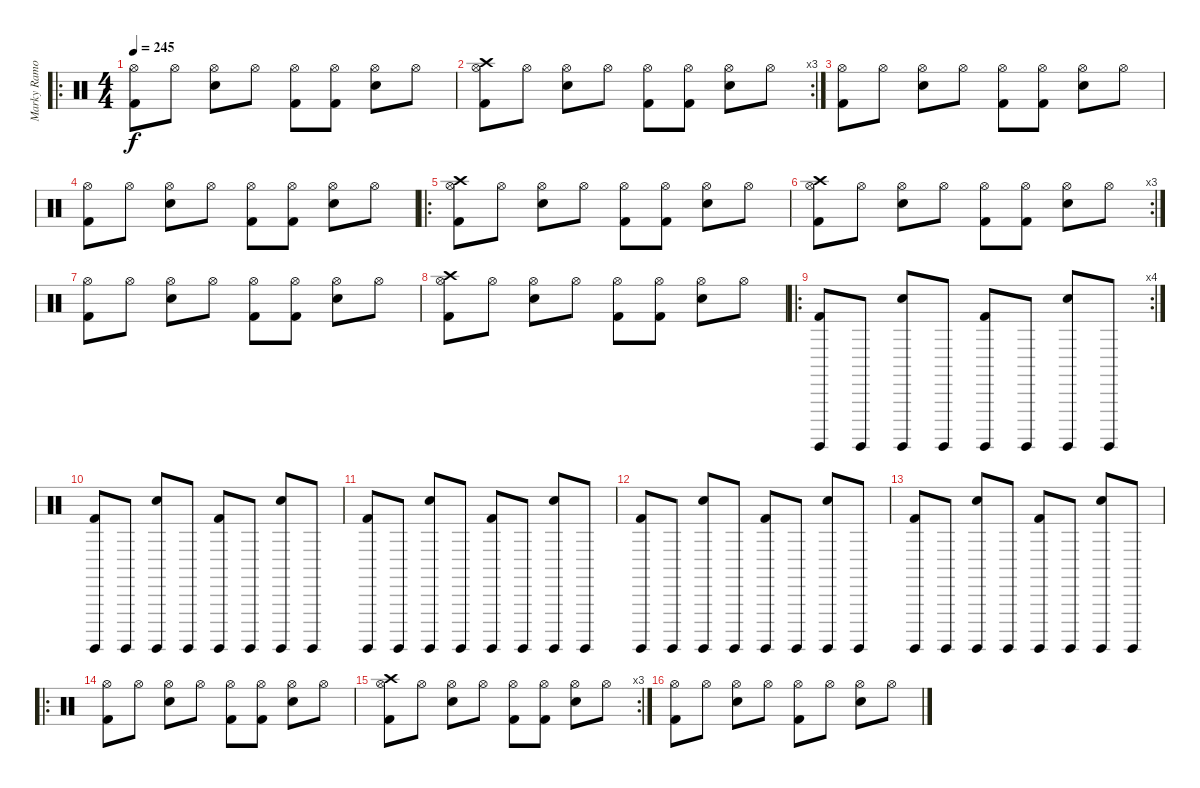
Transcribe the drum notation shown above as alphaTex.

\track ("Marky Ramone" "Marky Ramo") {instrument percussion}
\staff {score}
\articulation defaults
\ro
\ts (4 4)
\tempo 245
\clef neutral
\ks c
("Kick (hit) 2" "Hi-Hat (open)").8{dy f} "Hi-Hat (open)".8 ("Electric Snare (hit)" "Hi-Hat (open)").8 "Hi-Hat (open)".8 ("Kick (hit) 2" "Hi-Hat (open)").8 ("Kick (hit) 2" "Hi-Hat (open)").8 ("Electric Snare (hit)" "Hi-Hat (open)").8 "Hi-Hat (open)".8 |
\rc 3
("Crash high (hit)" "Kick (hit) 2" "Hi-Hat (open)").8 "Hi-Hat (open)".8 ("Electric Snare (hit)" "Hi-Hat (open)").8 "Hi-Hat (open)".8 ("Kick (hit) 2" "Hi-Hat (open)").8 ("Kick (hit) 2" "Hi-Hat (open)").8 ("Electric Snare (hit)" "Hi-Hat (open)").8 "Hi-Hat (open)".8 |
("Kick (hit) 2" "Hi-Hat (open)").8 "Hi-Hat (open)".8 ("Electric Snare (hit)" "Hi-Hat (open)").8 "Hi-Hat (open)".8 ("Kick (hit) 2" "Hi-Hat (open)").8 ("Kick (hit) 2" "Hi-Hat (open)").8 ("Electric Snare (hit)" "Hi-Hat (open)").8 "Hi-Hat (open)".8 |
("Kick (hit) 2" "Hi-Hat (open)").8 "Hi-Hat (open)".8 ("Electric Snare (hit)" "Hi-Hat (open)").8 "Hi-Hat (open)".8 ("Kick (hit) 2" "Hi-Hat (open)").8 ("Kick (hit) 2" "Hi-Hat (open)").8 ("Electric Snare (hit)" "Hi-Hat (open)").8 "Hi-Hat (open)".8 |
\ro
("Crash high (hit)" "Kick (hit) 2" "Hi-Hat (open)").8 "Hi-Hat (open)".8 ("Electric Snare (hit)" "Hi-Hat (open)").8 "Hi-Hat (open)".8 ("Kick (hit) 2" "Hi-Hat (open)").8 ("Kick (hit) 2" "Hi-Hat (open)").8 ("Electric Snare (hit)" "Hi-Hat (open)").8 "Hi-Hat (open)".8 |
\rc 3
("Crash high (hit)" "Kick (hit) 2" "Hi-Hat (open)").8 "Hi-Hat (open)".8 ("Electric Snare (hit)" "Hi-Hat (open)").8 "Hi-Hat (open)".8 ("Kick (hit) 2" "Hi-Hat (open)").8 ("Kick (hit) 2" "Hi-Hat (open)").8 ("Electric Snare (hit)" "Hi-Hat (open)").8 "Hi-Hat (open)".8 |
("Kick (hit) 2" "Hi-Hat (open)").8 "Hi-Hat (open)".8 ("Electric Snare (hit)" "Hi-Hat (open)").8 "Hi-Hat (open)".8 ("Kick (hit) 2" "Hi-Hat (open)").8 ("Kick (hit) 2" "Hi-Hat (open)").8 ("Electric Snare (hit)" "Hi-Hat (open)").8 "Hi-Hat (open)".8 |
("Crash high (hit)" "Kick (hit) 2" "Hi-Hat (open)").8 "Hi-Hat (open)".8 ("Electric Snare (hit)" "Hi-Hat (open)").8 "Hi-Hat (open)".8 ("Kick (hit) 2" "Hi-Hat (open)").8 ("Kick (hit) 2" "Hi-Hat (open)").8 ("Electric Snare (hit)" "Hi-Hat (open)").8 "Hi-Hat (open)".8 |
\ro
\rc 4
("Kick (hit) 2" "Surdo (hit)").8 "Surdo (hit)".8 ("Electric Snare (hit)" "Surdo (hit)").8 "Surdo (hit)".8 ("Kick (hit) 2" "Surdo (hit)").8 "Surdo (hit)".8 ("Electric Snare (hit)" "Surdo (hit)").8 "Surdo (hit)".8 |
("Kick (hit) 2" "Surdo (hit)").8 "Surdo (hit)".8 ("Electric Snare (hit)" "Surdo (hit)").8 "Surdo (hit)".8 ("Kick (hit) 2" "Surdo (hit)").8 "Surdo (hit)".8 ("Electric Snare (hit)" "Surdo (hit)").8 "Surdo (hit)".8 |
("Kick (hit) 2" "Surdo (hit)").8 "Surdo (hit)".8 ("Electric Snare (hit)" "Surdo (hit)").8 "Surdo (hit)".8 ("Kick (hit) 2" "Surdo (hit)").8 "Surdo (hit)".8 ("Electric Snare (hit)" "Surdo (hit)").8 "Surdo (hit)".8 |
("Kick (hit) 2" "Surdo (hit)").8 "Surdo (hit)".8 ("Electric Snare (hit)" "Surdo (hit)").8 "Surdo (hit)".8 ("Kick (hit) 2" "Surdo (hit)").8 "Surdo (hit)".8 ("Electric Snare (hit)" "Surdo (hit)").8 "Surdo (hit)".8 |
("Kick (hit) 2" "Surdo (hit)").8 "Surdo (hit)".8 ("Electric Snare (hit)" "Surdo (hit)").8 "Surdo (hit)".8 ("Kick (hit) 2" "Surdo (hit)").8 "Surdo (hit)".8 ("Electric Snare (hit)" "Surdo (hit)").8 "Surdo (hit)".8 |
\ro
("Kick (hit) 2" "Hi-Hat (open)").8 "Hi-Hat (open)".8 ("Electric Snare (hit)" "Hi-Hat (open)").8 "Hi-Hat (open)".8 ("Kick (hit) 2" "Hi-Hat (open)").8 ("Kick (hit) 2" "Hi-Hat (open)").8 ("Electric Snare (hit)" "Hi-Hat (open)").8 "Hi-Hat (open)".8 |
\rc 3
("Crash high (hit)" "Kick (hit) 2" "Hi-Hat (open)").8 "Hi-Hat (open)".8 ("Electric Snare (hit)" "Hi-Hat (open)").8 "Hi-Hat (open)".8 ("Kick (hit) 2" "Hi-Hat (open)").8 ("Kick (hit) 2" "Hi-Hat (open)").8 ("Electric Snare (hit)" "Hi-Hat (open)").8 "Hi-Hat (open)".8 |
("Kick (hit) 2" "Hi-Hat (open)").8 "Hi-Hat (open)".8 ("Electric Snare (hit)" "Hi-Hat (open)").8 "Hi-Hat (open)".8 ("Kick (hit) 2" "Hi-Hat (open)").8 "Hi-Hat (open)".8 ("Electric Snare (hit)" "Hi-Hat (open)").8 "Hi-Hat (open)".8
